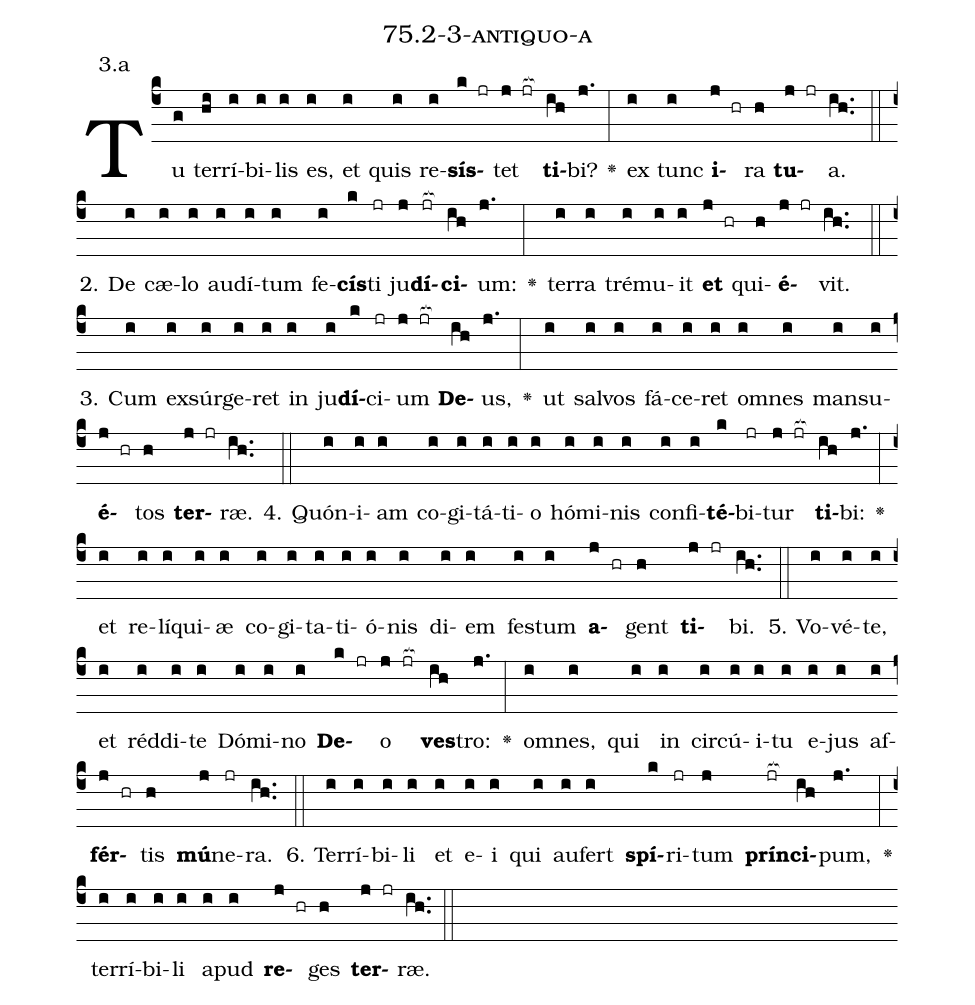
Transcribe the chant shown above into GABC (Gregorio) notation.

name: 75.2-3-antiquo-a;
annotation: 3.a;
%%
(c4)Tu(g) ter(hi)rí(i)bi(i)lis(i) es,(i) et(i) quis(i) re(i)<b>sís</b>(k jr)tet(j jr[ocb:1{]) <b>ti</b>(ih[ocb:0}])bi?(j.) <v>\greheightstar</v>(:) ex(i) tunc(i) <b>i</b>(j hr)ra(h) <b>tu</b>(j jr)a.(ih..) (::)
2. De(i) cæ(i)lo(i) au(i)dí(i)tum(i) fe(i)<b>cís</b>(k)ti(jr) ju(j)<b>dí</b>(jr[ocb:1{])<b>ci</b>(ih[ocb:0}])um:(j.) <v>\greheightstar</v>(:) ter(i)ra(i) tré(i)mu(i)it(i) <b>et</b>(j hr) qui(h)<b>é</b>(j jr)vit.(ih..) (::)
3. Cum(i) ex(i)súr(i)ge(i)ret(i) in(i) ju(i)<b>dí</b>(k)ci(jr)um(j jr[ocb:1{]) <b>De</b>(ih[ocb:0}])us,(j.) <v>\greheightstar</v>(:) ut(i) sal(i)vos(i) fá(i)ce(i)ret(i) om(i)nes(i) man(i)su(i)<b>é</b>(j hr)tos(h) <b>ter</b>(j jr)ræ.(ih..) (::)
4. Quón(i)i(i)am(i) co(i)gi(i)tá(i)ti(i)o(i) hó(i)mi(i)nis(i) con(i)fi(i)<b>té</b>(k)bi(jr)tur(j jr[ocb:1{]) <b>ti</b>(ih[ocb:0}])bi:(j.) <v>\greheightstar</v>(:) et(i) re(i)lí(i)qui(i)æ(i) co(i)gi(i)ta(i)ti(i)ó(i)nis(i) di(i)em(i) fes(i)tum(i) <b>a</b>(j hr)gent(h) <b>ti</b>(j jr)bi.(ih..) (::)
5. Vo(i)vé(i)te,(i) et(i) réd(i)di(i)te(i) Dó(i)mi(i)no(i) <b>De</b>(k jr)o(j jr[ocb:1{]) <b>ves</b>(ih[ocb:0}])tro:(j.) <v>\greheightstar</v>(:) om(i)nes,(i) qui(i) in(i) cir(i)cú(i)i(i)tu(i) e(i)jus(i) af(i)<b>fér</b>(j hr)tis(h) <b>mú</b>(j)ne(jr)ra.(ih..) (::)
6. Ter(i)rí(i)bi(i)li(i) et(i) e(i)i(i) qui(i) au(i)fert(i) <b>spí</b>(k)ri(jr)tum(j) <b>prín</b>(jr[ocb:1{])<b>ci</b>(ih[ocb:0}])pum,(j.) <v>\greheightstar</v>(:) ter(i)rí(i)bi(i)li(i) a(i)pud(i) <b>re</b>(j hr)ges(h) <b>ter</b>(j jr)ræ.(ih..) (::)
